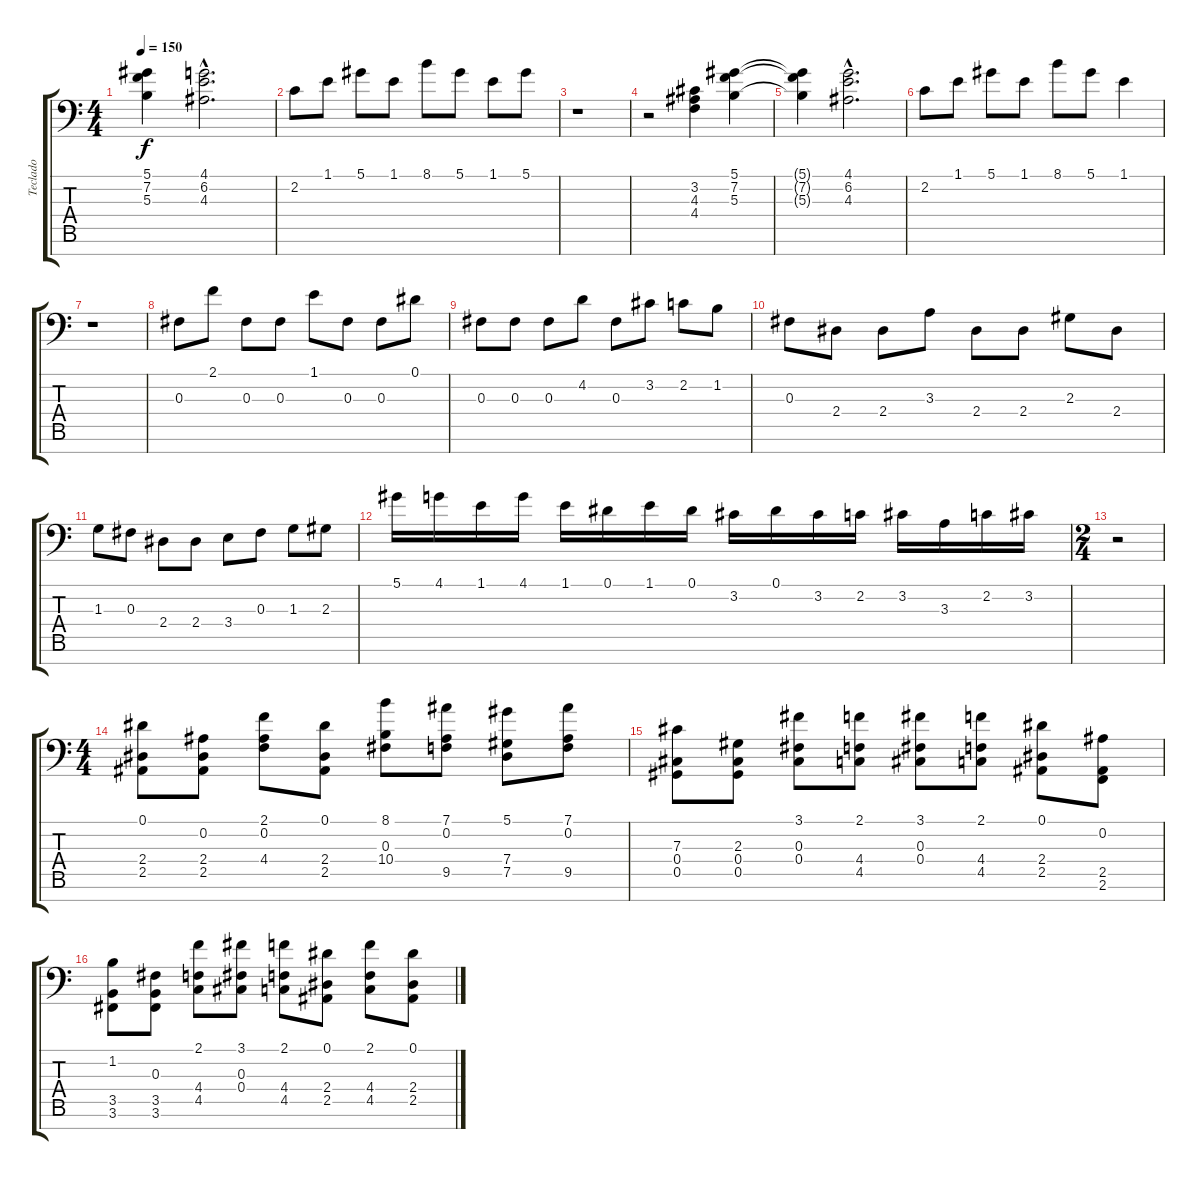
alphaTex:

\track ("Teclado" "Teclado") {instrument lead2sawtooth}
\staff {score tabs}
\tuning (Eb4 Bb3 Gb3 Db3 Ab2 Eb2 Bb1) {hide}
\ts (4 4)
\tempo 150
\clef f4
\ks c
(5.1{t} 7.2{t} 5.3{t}).4{dy f} (4.1{hac} 6.2{hac} 4.3{hac}).2{d} |
2.2.8 1.1.8 5.1.8 1.1.8 8.1.8 5.1.8 1.1.8 5.1.8 |
r.1 |
r.2{volume 14 instrument brightacousticpiano} (3.2 4.3 4.4).4 (5.1 7.2 5.3).4 |
(5.1{t} 7.2{t} 5.3{t}).4 (4.1{hac} 6.2{hac} 4.3{hac}).2{d} |
2.2.8 1.1.8 5.1.8 1.1.8 8.1.8 5.1.8 1.1.4 |
r.1 |
0.3.8{volume 16} 2.1.8 0.3.8 0.3.8 1.1.8 0.3.8 0.3.8 0.1.8 |
0.3.8 0.3.8 0.3.8 4.2.8 0.3.8 3.2.8 2.2.8 1.2.8 |
0.3.8 2.4.8 2.4.8 3.3.8 2.4.8 2.4.8 2.3.8 2.4.8 |
1.3.8 0.3.8 2.4.8 2.4.8 3.4.8 0.3.8 1.3.8 2.3.8 |
5.1.16 4.1.16 1.1.16 4.1.16 1.1.16 0.1.16 1.1.16 0.1.16 3.2.16 0.1.16 3.2.16 2.2.16 3.2.16 3.3.16 2.2.16 3.2.16 |
\ts (2 4)
r.2 |
\ts (4 4)
(0.1 2.4 2.5).8{volume 11 instrument lead2sawtooth} (0.2 2.4 2.5).8 (2.1 0.2 4.4).8 (0.1 2.4 2.5).8 (8.1 0.3 10.4).8 (7.1 0.2 9.5).8 (5.1 7.4 7.5).8 (7.1 0.2 9.5).8 |
(7.3 0.4 0.5).8 (2.3 0.4 0.5).8 (3.1 0.3 0.4).8 (2.1 4.4 4.5).8 (3.1 0.3 0.4).8 (2.1 4.4 4.5).8 (0.1 2.4 2.5).8 (0.2 2.5 2.6).8 |
(1.2 3.5 3.6).8 (0.3 3.5 3.6).8 (2.1 4.4 4.5).8 (3.1 0.3 0.4).8 (2.1 4.4 4.5).8 (0.1 2.4 2.5).8 (2.1 4.4 4.5).8 (0.1 2.4 2.5).8
